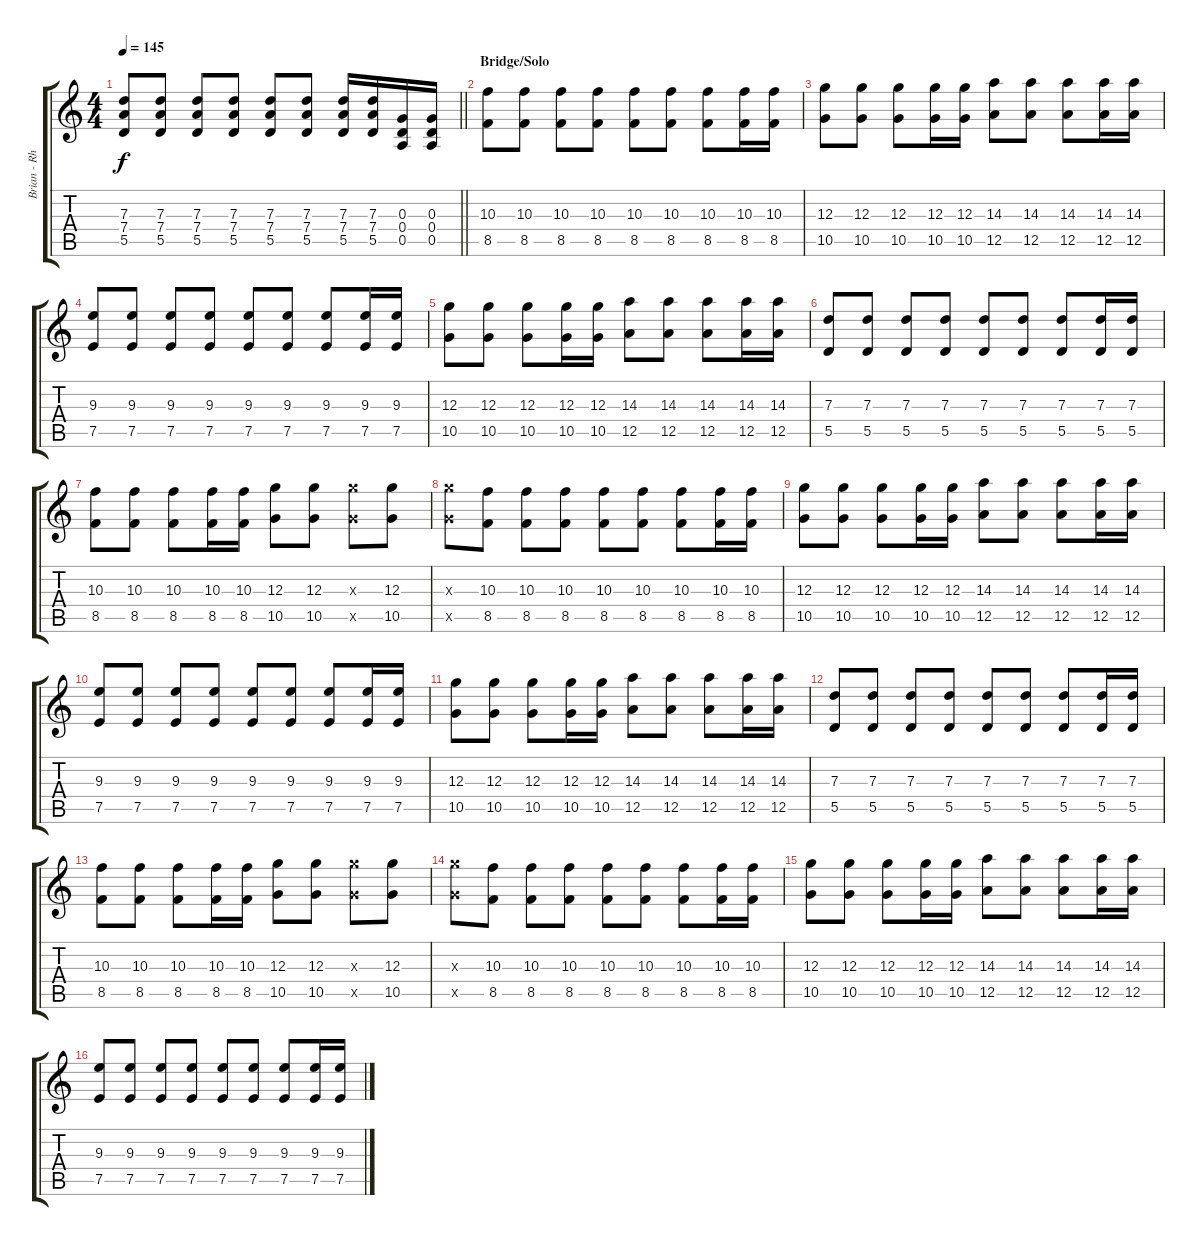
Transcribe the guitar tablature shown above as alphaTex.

\track ("Brian - Rhythm Guitar" "Brian - Rh") {instrument acousticguitarsteel}
\staff {score tabs}
\tuning (E4 B3 G3 D3 A2 D2) {hide}
\ts (4 4)
\tempo 145
\clef g2
\barLineRight lightlight
\ks c
(7.3 7.4 5.5).8{dy f} (7.3 7.4 5.5).8 (7.3 7.4 5.5).8 (7.3 7.4 5.5).8 (7.3 7.4 5.5).8 (7.3 7.4 5.5).8 (7.3 7.4 5.5).16 (7.3 7.4 5.5).16 (0.3 0.4 0.5).16 (0.3 0.4 0.5).16 |
\section ("" "Bridge/Solo")
(10.3 8.5).8 (10.3 8.5).8 (10.3 8.5).8 (10.3 8.5).8 (10.3 8.5).8 (10.3 8.5).8 (10.3 8.5).8 (10.3 8.5).16 (10.3 8.5).16 |
(12.3 10.5).8 (12.3 10.5).8 (12.3 10.5).8 (12.3 10.5).16 (12.3 10.5).16 (14.3 12.5).8 (14.3 12.5).8 (14.3 12.5).8 (14.3 12.5).16 (14.3 12.5).16 |
(9.3 7.5).8 (9.3 7.5).8 (9.3 7.5).8 (9.3 7.5).8 (9.3 7.5).8 (9.3 7.5).8 (9.3 7.5).8 (9.3 7.5).16 (9.3 7.5).16 |
(12.3 10.5).8 (12.3 10.5).8 (12.3 10.5).8 (12.3 10.5).16 (12.3 10.5).16 (14.3 12.5).8 (14.3 12.5).8 (14.3 12.5).8 (14.3 12.5).16 (14.3 12.5).16 |
(7.3 5.5).8 (7.3 5.5).8 (7.3 5.5).8 (7.3 5.5).8 (7.3 5.5).8 (7.3 5.5).8 (7.3 5.5).8 (7.3 5.5).16 (7.3 5.5).16 |
(10.3 8.5).8 (10.3 8.5).8 (10.3 8.5).8 (10.3 8.5).16 (10.3 8.5).16 (12.3 10.5).8 (12.3 10.5).8 (12.3{x} 10.5{x}).8 (12.3 10.5).8 |
(12.3{x} 10.5{x}).8 (10.3 8.5).8 (10.3 8.5).8 (10.3 8.5).8 (10.3 8.5).8 (10.3 8.5).8 (10.3 8.5).8 (10.3 8.5).16 (10.3 8.5).16 |
(12.3 10.5).8 (12.3 10.5).8 (12.3 10.5).8 (12.3 10.5).16 (12.3 10.5).16 (14.3 12.5).8 (14.3 12.5).8 (14.3 12.5).8 (14.3 12.5).16 (14.3 12.5).16 |
(9.3 7.5).8 (9.3 7.5).8 (9.3 7.5).8 (9.3 7.5).8 (9.3 7.5).8 (9.3 7.5).8 (9.3 7.5).8 (9.3 7.5).16 (9.3 7.5).16 |
(12.3 10.5).8 (12.3 10.5).8 (12.3 10.5).8 (12.3 10.5).16 (12.3 10.5).16 (14.3 12.5).8 (14.3 12.5).8 (14.3 12.5).8 (14.3 12.5).16 (14.3 12.5).16 |
(7.3 5.5).8 (7.3 5.5).8 (7.3 5.5).8 (7.3 5.5).8 (7.3 5.5).8 (7.3 5.5).8 (7.3 5.5).8 (7.3 5.5).16 (7.3 5.5).16 |
(10.3 8.5).8 (10.3 8.5).8 (10.3 8.5).8 (10.3 8.5).16 (10.3 8.5).16 (12.3 10.5).8 (12.3 10.5).8 (12.3{x} 10.5{x}).8 (12.3 10.5).8 |
(12.3{x} 10.5{x}).8 (10.3 8.5).8 (10.3 8.5).8 (10.3 8.5).8 (10.3 8.5).8 (10.3 8.5).8 (10.3 8.5).8 (10.3 8.5).16 (10.3 8.5).16 |
(12.3 10.5).8 (12.3 10.5).8 (12.3 10.5).8 (12.3 10.5).16 (12.3 10.5).16 (14.3 12.5).8 (14.3 12.5).8 (14.3 12.5).8 (14.3 12.5).16 (14.3 12.5).16 |
(9.3 7.5).8 (9.3 7.5).8 (9.3 7.5).8 (9.3 7.5).8 (9.3 7.5).8 (9.3 7.5).8 (9.3 7.5).8 (9.3 7.5).16 (9.3 7.5).16
